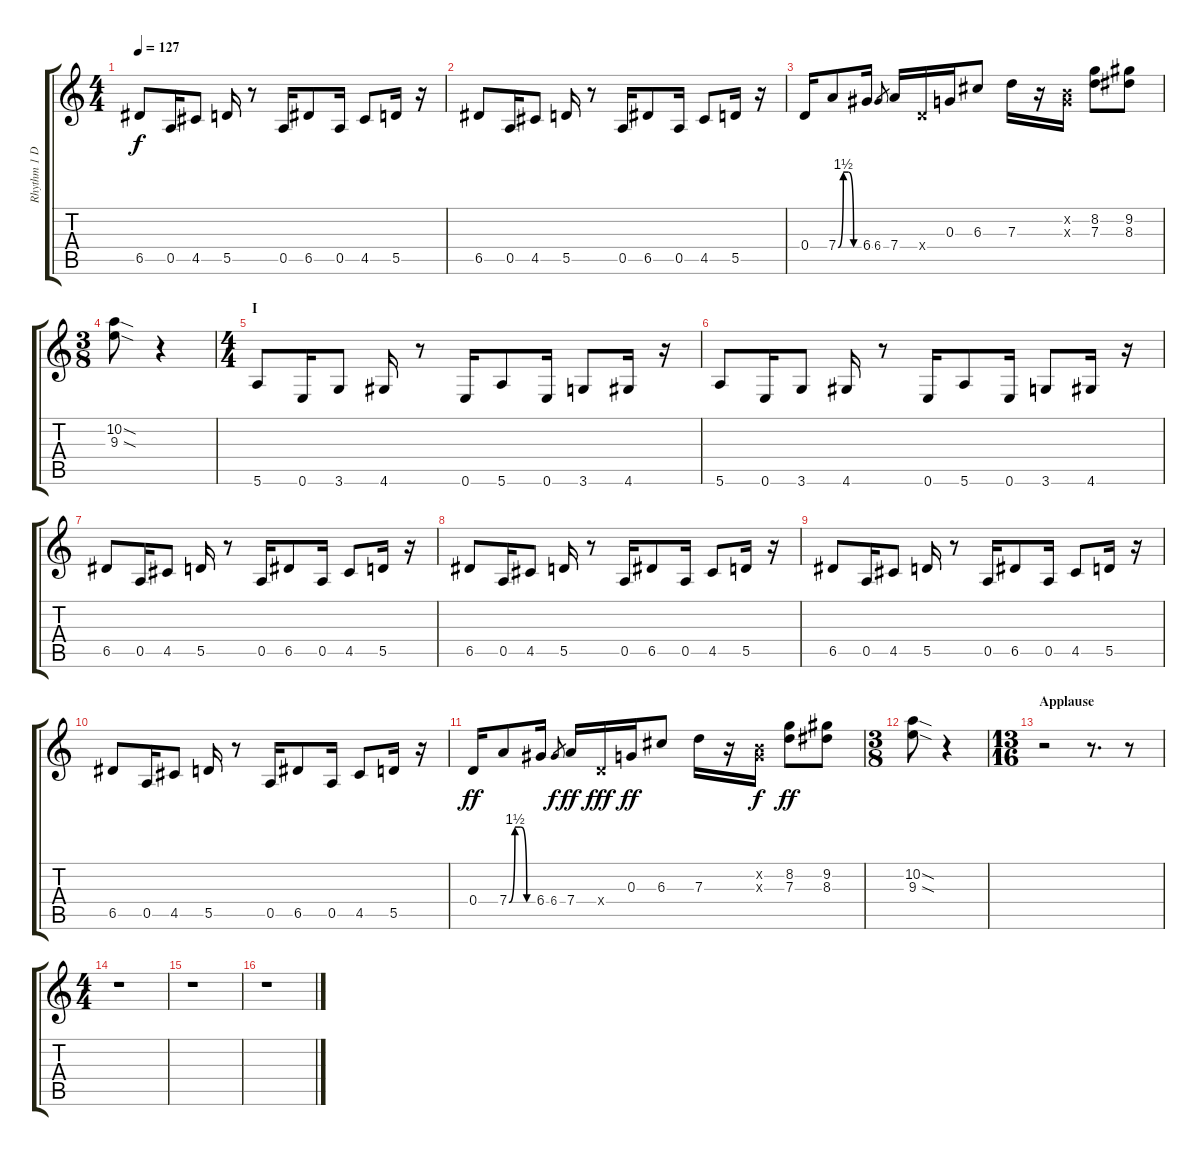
\track ("Rhythm 1 Double Track" "Rhythm 1 D") {instrument overdrivenguitar}
\staff {score tabs}
\tuning (E4 B3 G3 D3 A2 E2) {hide}
\ts (4 4)
\tempo 127
\clef g2
\ks c
6.5.8{dy f} 0.5.16 4.5.8 5.5.16 r.8 0.5.16 6.5.8 0.5.16 4.5.8 5.5.16 r.16 |
6.5.8 0.5.16 4.5.8 5.5.16 r.8 0.5.16 6.5.8 0.5.16 4.5.8 5.5.16 r.16 |
0.4.16 7.4{be (custom 0 0 15 6 30 6 45 0 60 0)}.8 6.4.16 6.4.8{gr} 7.4.16 0.4{x}.16 0.3.16 6.3.8 7.3.16 r.16 (0.2{x} 0.3{x}).16 (8.2 7.3).8 (9.2 8.3).8 |
\ts (3 8)
(10.2{sod} 9.3{sod}).8 r.4 |
\ts (4 4)
\section ("" "I")
5.6.8{volume 16} 0.6.16 3.6.8 4.6.16 r.8 0.6.16 5.6.8 0.6.16 3.6.8 4.6.16 r.16 |
5.6.8 0.6.16 3.6.8 4.6.16 r.8 0.6.16 5.6.8 0.6.16 3.6.8 4.6.16 r.16 |
6.5.8 0.5.16 4.5.8 5.5.16 r.8 0.5.16 6.5.8 0.5.16 4.5.8 5.5.16 r.16 |
6.5.8 0.5.16 4.5.8 5.5.16 r.8 0.5.16 6.5.8 0.5.16 4.5.8 5.5.16 r.16 |
6.5.8 0.5.16 4.5.8 5.5.16 r.8 0.5.16 6.5.8 0.5.16 4.5.8 5.5.16 r.16 |
6.5.8 0.5.16 4.5.8 5.5.16 r.8 0.5.16 6.5.8 0.5.16 4.5.8 5.5.16 r.16 |
0.4.16{dy ff} 7.4{be (custom 0 0 15 6 30 6 45 0 60 0)}.8 6.4.16 6.4.8{gr dy f} 7.4.16{dy ff} 0.4{x}.16{dy fff} 0.3.16{dy ff} 6.3.8 7.3.16 r.16 (0.2{x} 0.3{x}).16{dy f} (8.2 7.3).8{dy ff} (9.2 8.3).8 |
\ts (3 8)
(10.2{sod} 9.3{sod}).8 r.4 |
\ts (13 16)
\section ("" "Applause")
r.2 r.8{d} r.8 |
\ts (4 4)
r.1 |
r.1 |
r.1
